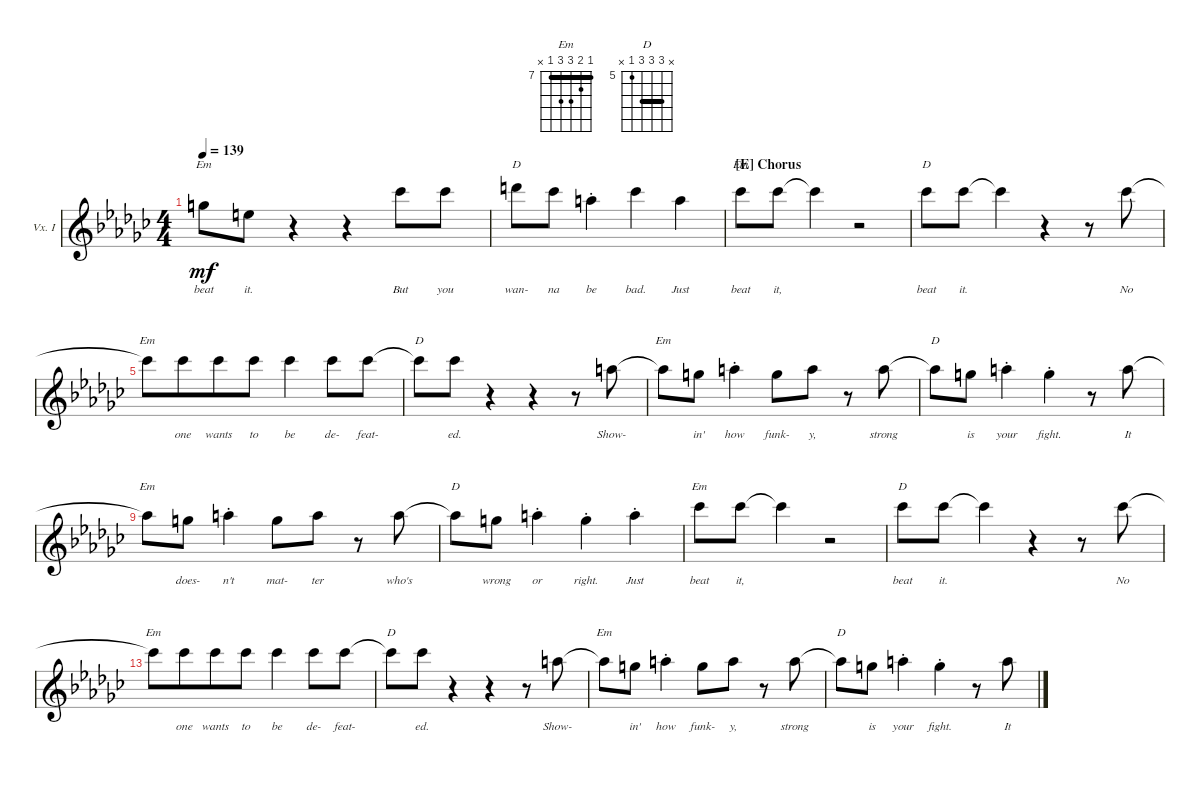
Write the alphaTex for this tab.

\bracketExtendMode groupsimilarinstruments
\firstSystemTrackNameOrientation horizontal
\otherSystemsTrackNameOrientation horizontal
\defaultBarNumberDisplay FirstOfSystem
\track ("Voice I" "Vx. I") {instrument voiceoohs}
\staff {score}
\tuning (Eb4 Bb3 Gb3 Db3 Ab2 Eb2)
\displaytranspose 13
\chord ("Em" 7 8 9 9 7 x) {firstfret 7 showfingering false barre 7}
\chord ("D" x 7 7 7 5 x) {firstfret 5 showfingering false barre (7 7)}
\ts (4 4)
\tempo 139
\clef g2
\ks gb
3.1.8{ch "Em" lyrics (0 "beat") lyrics (1 "") lyrics (2 "") lyrics (3 "") lyrics (4 "") dy mf} 5.2.8{lyrics (0 "it.") lyrics (1 "") lyrics (2 "") lyrics (3 "") lyrics (4 "")} r.4 r.4 7.1.8{lyrics (0 "But") lyrics (1 "") lyrics (2 "") lyrics (3 "") lyrics (4 "")} 7.1.8{lyrics (0 "you") lyrics (1 "") lyrics (2 "") lyrics (3 "") lyrics (4 "")} |
10.1.8{ch "D" lyrics (0 "wan-") lyrics (1 "") lyrics (2 "") lyrics (3 "") lyrics (4 "")} 12.2.8{lyrics (0 "na") lyrics (1 "") lyrics (2 "") lyrics (3 "") lyrics (4 "")} 10.2{st}.4{lyrics (0 "be") lyrics (1 "") lyrics (2 "") lyrics (3 "") lyrics (4 "")} 12.2.4{lyrics (0 "bad.") lyrics (1 "") lyrics (2 "") lyrics (3 "") lyrics (4 "")} 10.2.4{lyrics (0 "Just") lyrics (1 "") lyrics (2 "") lyrics (3 "") lyrics (4 "")} |
\section ("E" "Chorus")
12.2.8{ch "Em" lyrics (0 "beat") lyrics (1 "") lyrics (2 "") lyrics (3 "") lyrics (4 "")} 12.2.8{lyrics (0 "it,") lyrics (1 "") lyrics (2 "") lyrics (3 "") lyrics (4 "")} 12.2{t}.4{lyrics (0 "") lyrics (1 "") lyrics (2 "") lyrics (3 "") lyrics (4 "")} r.2 |
12.2.8{ch "D" lyrics (0 "beat") lyrics (1 "") lyrics (2 "") lyrics (3 "") lyrics (4 "")} 12.2.8{lyrics (0 "it.") lyrics (1 "") lyrics (2 "") lyrics (3 "") lyrics (4 "")} 12.2{t}.4{lyrics (0 "") lyrics (1 "") lyrics (2 "") lyrics (3 "") lyrics (4 "")} r.4 r.8 7.1.8{lyrics (0 "No") lyrics (1 "") lyrics (2 "") lyrics (3 "") lyrics (4 "")} |
7.1{t}.8{ch "Em" lyrics (0 "") lyrics (1 "") lyrics (2 "") lyrics (3 "") lyrics (4 "") beam merge} 7.1.8{lyrics (0 "one") lyrics (1 "") lyrics (2 "") lyrics (3 "") lyrics (4 "") beam merge} 7.1.8{lyrics (0 "wants") lyrics (1 "") lyrics (2 "") lyrics (3 "") lyrics (4 "")} 7.1.8{lyrics (0 "to") lyrics (1 "") lyrics (2 "") lyrics (3 "") lyrics (4 "")} 7.1.4{lyrics (0 "be") lyrics (1 "") lyrics (2 "") lyrics (3 "") lyrics (4 "")} 7.1.8{lyrics (0 "de-") lyrics (1 "") lyrics (2 "") lyrics (3 "") lyrics (4 "")} 7.1.8{lyrics (0 "feat-") lyrics (1 "") lyrics (2 "") lyrics (3 "") lyrics (4 "")} |
7.1{t}.8{ch "D" lyrics (0 "") lyrics (1 "") lyrics (2 "") lyrics (3 "") lyrics (4 "")} 7.1.8{lyrics (0 "ed.") lyrics (1 "") lyrics (2 "") lyrics (3 "") lyrics (4 "")} r.4 r.4 r.8 5.1.8{lyrics (0 "Show-") lyrics (1 "") lyrics (2 "") lyrics (3 "") lyrics (4 "")} |
5.1{t}.8{ch "Em" lyrics (0 "") lyrics (1 "") lyrics (2 "") lyrics (3 "") lyrics (4 "")} 3.1.8{lyrics (0 "in'") lyrics (1 "") lyrics (2 "") lyrics (3 "") lyrics (4 "")} 5.1{st}.4{lyrics (0 "how") lyrics (1 "") lyrics (2 "") lyrics (3 "") lyrics (4 "")} 3.1.8{lyrics (0 "funk-") lyrics (1 "") lyrics (2 "") lyrics (3 "") lyrics (4 "")} 5.1.8{lyrics (0 "y,") lyrics (1 "") lyrics (2 "") lyrics (3 "") lyrics (4 "")} r.8 5.1.8{lyrics (0 "strong") lyrics (1 "") lyrics (2 "") lyrics (3 "") lyrics (4 "")} |
5.1{t}.8{ch "D" lyrics (0 "") lyrics (1 "") lyrics (2 "") lyrics (3 "") lyrics (4 "")} 3.1.8{lyrics (0 "is") lyrics (1 "") lyrics (2 "") lyrics (3 "") lyrics (4 "")} 5.1{st}.4{lyrics (0 "your") lyrics (1 "") lyrics (2 "") lyrics (3 "") lyrics (4 "")} 3.1{st}.4{lyrics (0 "fight.") lyrics (1 "") lyrics (2 "") lyrics (3 "") lyrics (4 "")} r.8 5.1.8{lyrics (0 "It") lyrics (1 "") lyrics (2 "") lyrics (3 "") lyrics (4 "")} |
5.1{t}.8{ch "Em" lyrics (0 "") lyrics (1 "") lyrics (2 "") lyrics (3 "") lyrics (4 "")} 3.1.8{lyrics (0 "does-") lyrics (1 "") lyrics (2 "") lyrics (3 "") lyrics (4 "")} 5.1{st}.4{lyrics (0 "n't") lyrics (1 "") lyrics (2 "") lyrics (3 "") lyrics (4 "")} 3.1.8{lyrics (0 "mat-") lyrics (1 "") lyrics (2 "") lyrics (3 "") lyrics (4 "")} 5.1.8{lyrics (0 "ter") lyrics (1 "") lyrics (2 "") lyrics (3 "") lyrics (4 "")} r.8 5.1.8{lyrics (0 "who's") lyrics (1 "") lyrics (2 "") lyrics (3 "") lyrics (4 "")} |
5.1{t}.8{ch "D" lyrics (0 "") lyrics (1 "") lyrics (2 "") lyrics (3 "") lyrics (4 "")} 3.1.8{lyrics (0 "wrong") lyrics (1 "") lyrics (2 "") lyrics (3 "") lyrics (4 "")} 5.1{st}.4{lyrics (0 "or") lyrics (1 "") lyrics (2 "") lyrics (3 "") lyrics (4 "")} 3.1{st}.4{lyrics (0 "right.") lyrics (1 "") lyrics (2 "") lyrics (3 "") lyrics (4 "")} 5.1{st}.4{lyrics (0 "Just") lyrics (1 "") lyrics (2 "") lyrics (3 "") lyrics (4 "")} |
12.2.8{ch "Em" lyrics (0 "beat") lyrics (1 "") lyrics (2 "") lyrics (3 "") lyrics (4 "")} 12.2.8{lyrics (0 "it,") lyrics (1 "") lyrics (2 "") lyrics (3 "") lyrics (4 "")} 12.2{t}.4{lyrics (0 "") lyrics (1 "") lyrics (2 "") lyrics (3 "") lyrics (4 "")} r.2 |
12.2.8{ch "D" lyrics (0 "beat") lyrics (1 "") lyrics (2 "") lyrics (3 "") lyrics (4 "")} 12.2.8{lyrics (0 "it.") lyrics (1 "") lyrics (2 "") lyrics (3 "") lyrics (4 "")} 12.2{t}.4{lyrics (0 "") lyrics (1 "") lyrics (2 "") lyrics (3 "") lyrics (4 "")} r.4 r.8 7.1.8{lyrics (0 "No") lyrics (1 "") lyrics (2 "") lyrics (3 "") lyrics (4 "")} |
7.1{t}.8{ch "Em" lyrics (0 "") lyrics (1 "") lyrics (2 "") lyrics (3 "") lyrics (4 "") beam merge} 7.1.8{lyrics (0 "one") lyrics (1 "") lyrics (2 "") lyrics (3 "") lyrics (4 "") beam merge} 7.1.8{lyrics (0 "wants") lyrics (1 "") lyrics (2 "") lyrics (3 "") lyrics (4 "")} 7.1.8{lyrics (0 "to") lyrics (1 "") lyrics (2 "") lyrics (3 "") lyrics (4 "")} 7.1.4{lyrics (0 "be") lyrics (1 "") lyrics (2 "") lyrics (3 "") lyrics (4 "")} 7.1.8{lyrics (0 "de-") lyrics (1 "") lyrics (2 "") lyrics (3 "") lyrics (4 "")} 7.1.8{lyrics (0 "feat-") lyrics (1 "") lyrics (2 "") lyrics (3 "") lyrics (4 "")} |
7.1{t}.8{ch "D" lyrics (0 "") lyrics (1 "") lyrics (2 "") lyrics (3 "") lyrics (4 "")} 7.1.8{lyrics (0 "ed.") lyrics (1 "") lyrics (2 "") lyrics (3 "") lyrics (4 "")} r.4 r.4 r.8 5.1.8{lyrics (0 "Show-") lyrics (1 "") lyrics (2 "") lyrics (3 "") lyrics (4 "")} |
5.1{t}.8{ch "Em" lyrics (0 "") lyrics (1 "") lyrics (2 "") lyrics (3 "") lyrics (4 "")} 3.1.8{lyrics (0 "in'") lyrics (1 "") lyrics (2 "") lyrics (3 "") lyrics (4 "")} 5.1{st}.4{lyrics (0 "how") lyrics (1 "") lyrics (2 "") lyrics (3 "") lyrics (4 "")} 3.1.8{lyrics (0 "funk-") lyrics (1 "") lyrics (2 "") lyrics (3 "") lyrics (4 "")} 5.1.8{lyrics (0 "y,") lyrics (1 "") lyrics (2 "") lyrics (3 "") lyrics (4 "")} r.8 5.1.8{lyrics (0 "strong") lyrics (1 "") lyrics (2 "") lyrics (3 "") lyrics (4 "")} |
5.1{t}.8{ch "D" lyrics (0 "") lyrics (1 "") lyrics (2 "") lyrics (3 "") lyrics (4 "")} 3.1.8{lyrics (0 "is") lyrics (1 "") lyrics (2 "") lyrics (3 "") lyrics (4 "")} 5.1{st}.4{lyrics (0 "your") lyrics (1 "") lyrics (2 "") lyrics (3 "") lyrics (4 "")} 3.1{st}.4{lyrics (0 "fight.") lyrics (1 "") lyrics (2 "") lyrics (3 "") lyrics (4 "")} r.8 5.1.8{lyrics (0 "It") lyrics (1 "") lyrics (2 "") lyrics (3 "") lyrics (4 "")}
